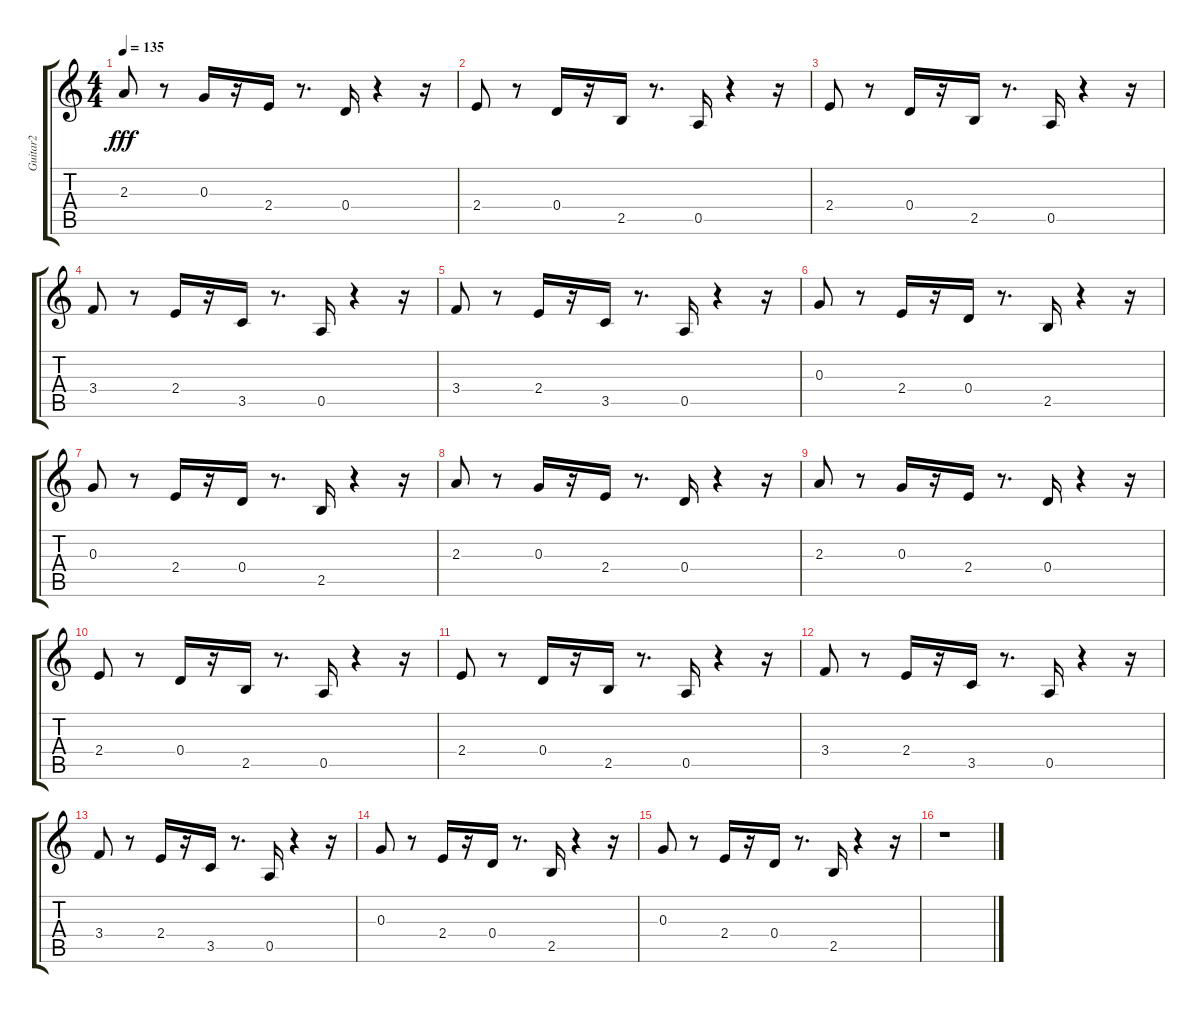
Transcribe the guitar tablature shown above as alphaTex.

\track ("Guitar2" "Guitar2") {instrument electricguitarmuted}
\staff {score tabs}
\tuning (E4 B3 G3 D3 A2 E2) {hide}
\ts (4 4)
\tempo 135
\clef g2
\ks c
2.3.8{dy fff} r.8 0.3.16 r.16 2.4.16 r.8{d} 0.4.16 r.4 r.16 |
2.4.8 r.8 0.4.16 r.16 2.5.16 r.8{d} 0.5.16 r.4 r.16 |
2.4.8 r.8 0.4.16 r.16 2.5.16 r.8{d} 0.5.16 r.4 r.16 |
3.4.8 r.8 2.4.16 r.16 3.5.16 r.8{d} 0.5.16 r.4 r.16 |
3.4.8 r.8 2.4.16 r.16 3.5.16 r.8{d} 0.5.16 r.4 r.16 |
0.3.8 r.8 2.4.16 r.16 0.4.16 r.8{d} 2.5.16 r.4 r.16 |
0.3.8 r.8 2.4.16 r.16 0.4.16 r.8{d} 2.5.16 r.4 r.16 |
2.3.8 r.8 0.3.16 r.16 2.4.16 r.8{d} 0.4.16 r.4 r.16 |
2.3.8 r.8 0.3.16 r.16 2.4.16 r.8{d} 0.4.16 r.4 r.16 |
2.4.8 r.8 0.4.16 r.16 2.5.16 r.8{d} 0.5.16 r.4 r.16 |
2.4.8 r.8 0.4.16 r.16 2.5.16 r.8{d} 0.5.16 r.4 r.16 |
3.4.8 r.8 2.4.16 r.16 3.5.16 r.8{d} 0.5.16 r.4 r.16 |
3.4.8 r.8 2.4.16 r.16 3.5.16 r.8{d} 0.5.16 r.4 r.16 |
0.3.8 r.8 2.4.16 r.16 0.4.16 r.8{d} 2.5.16 r.4 r.16 |
0.3.8 r.8 2.4.16 r.16 0.4.16 r.8{d} 2.5.16 r.4 r.16 |
r.1
